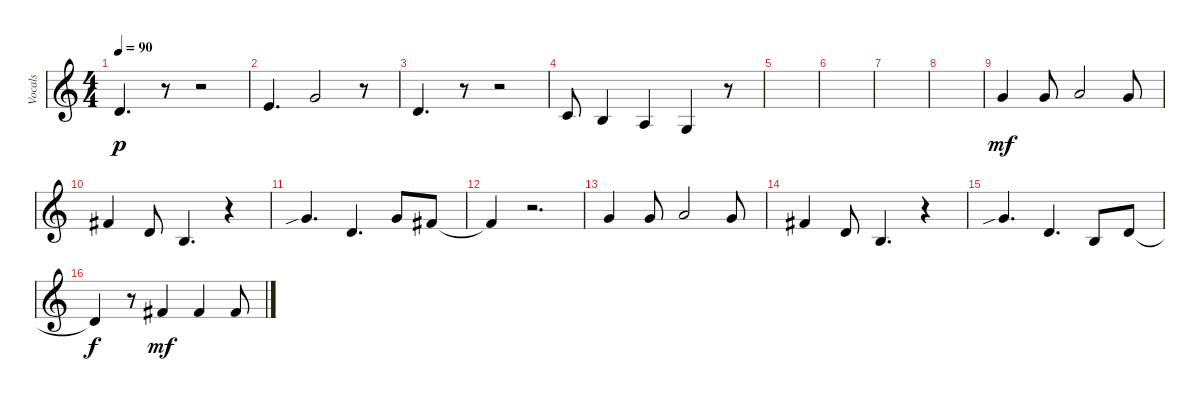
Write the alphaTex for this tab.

\track ("Vocals" "Vocals") {instrument contrabass}
\staff {score}
\tuning (E4 B3 G3 D3 A2 E2) {hide}
\ts (4 4)
\tempo 90
\clef g2
\ks c
5.5.4{d dy p} r.8 r.2 |
7.5.4{d} 10.5.2 r.8 |
5.5.4{d} r.8 r.2 |
3.5.8 2.5.4 5.6.4 3.6.4 r.8 |
|
|
|
|
5.4.4{dy mf} 5.4.8 5.4{be (custom 0 4 45 4 50 0 60 0)}.2 5.4.8 |
4.4.4 5.5.8 2.5.4{d} r.4 |
5.4{sib}.4{d} 5.5.4{d} 5.4.8 4.4.8 |
4.4{t}.4 r.2{d} |
5.4.4 5.4.8 5.4{be (custom 0 4 45 4 50 0 60 0)}.2 5.4.8 |
4.4.4 5.5.8 2.5.4{d} r.4 |
5.4{sib}.4{d} 5.5.4{d} 2.5.8 5.5.8 |
5.5{t}.4{dy f} r.8 4.4.4{dy mf} 4.4.4 4.4.8
